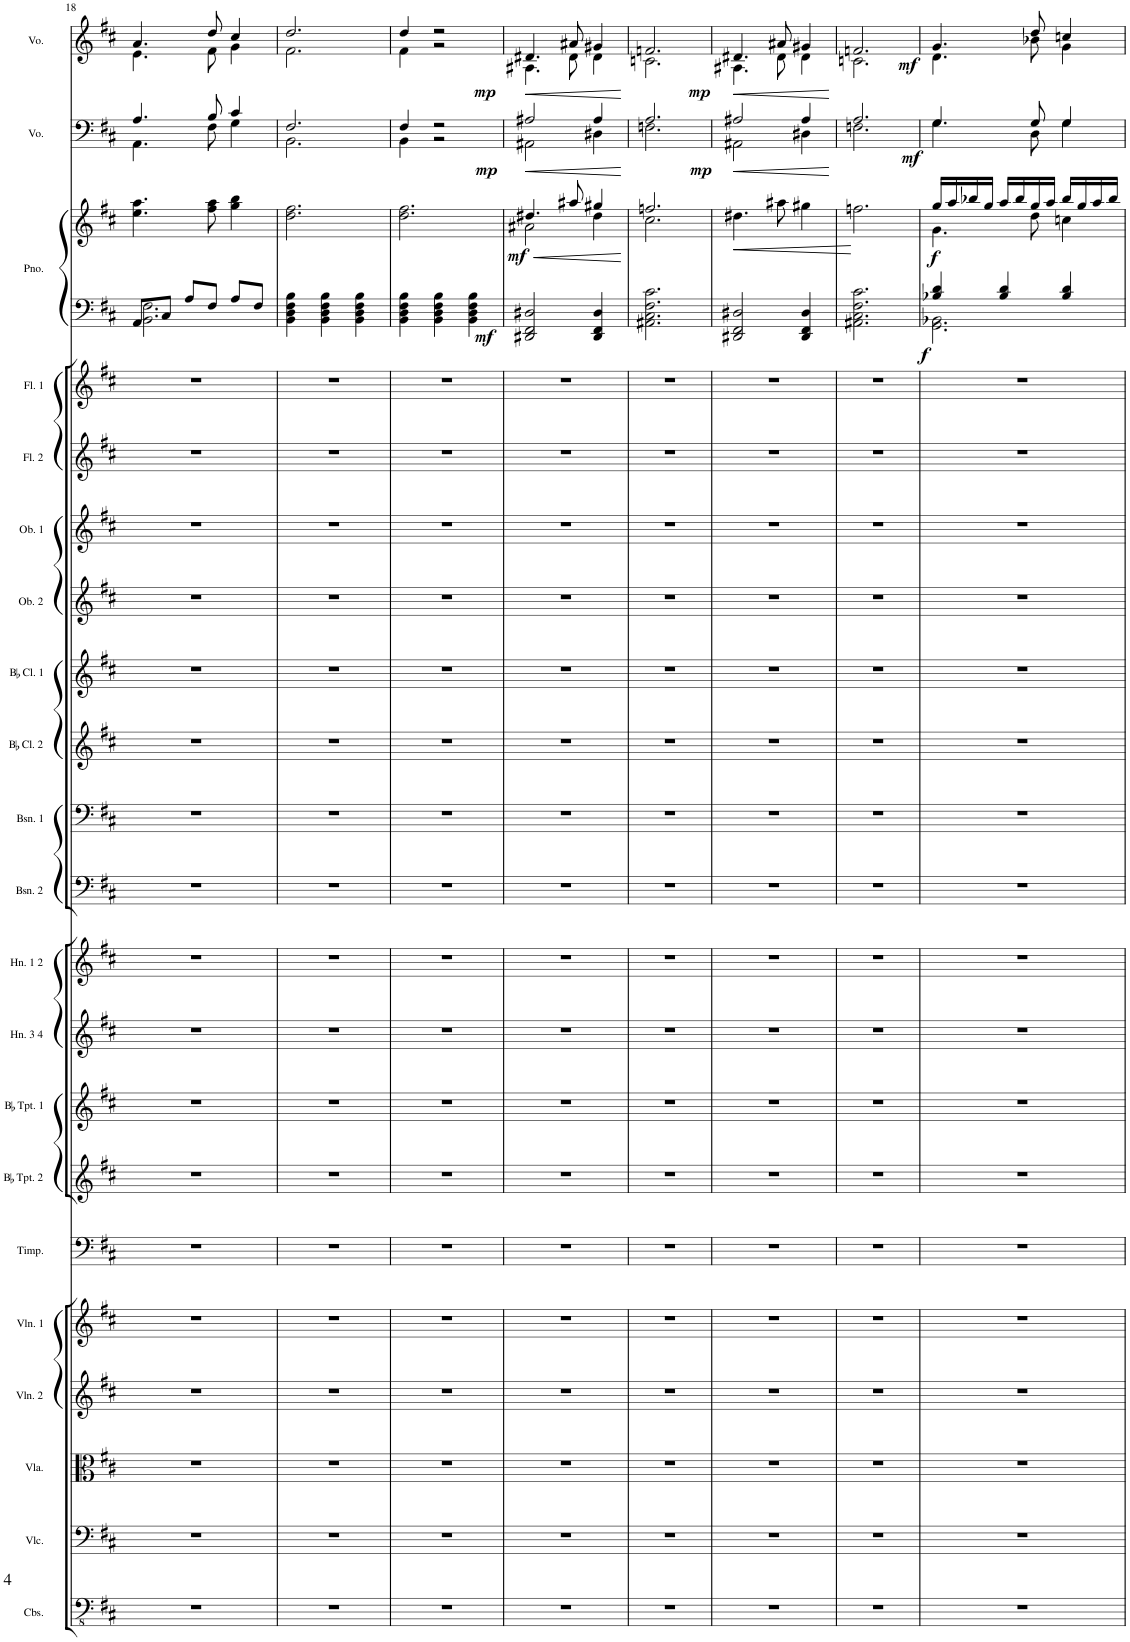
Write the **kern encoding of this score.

**kern	**kern	**kern	**kern	**kern	**kern	**kern	**kern	**kern	**kern	**kern	**kern	**kern	**kern	**kern	**kern	**kern	**kern	**kern	**kern	**dynam	**kern	**dynam	**kern	**dynam
*part21	*part20	*part19	*part18	*part17	*part16	*part15	*part14	*part13	*part12	*part11	*part10	*part9	*part8	*part7	*part6	*part5	*part4	*part3	*part3	*part3	*part2	*part2	*part1	*part1
*staff22	*staff21	*staff20	*staff19	*staff18	*staff17	*staff16	*staff15	*staff14	*staff13	*staff12	*staff11	*staff10	*staff9	*staff8	*staff7	*staff6	*staff5	*staff4	*staff3	*staff3/4	*staff2	*staff2	*staff1	*staff1
*I"Contrabass	*I"Violoncello	*I"Viola	*I"Violin 2	*I"Violin 1	*I"Timpani	*I"BaccidentalFlat Trumpet 2	*I"BaccidentalFlat Trumpet 1	*I"Horn 3 4	*I"Horn 1 2	*I"Bassoon 2	*I"Bassoon 1	*I"BaccidentalFlat Clarinet 2	*I"BaccidentalFlat Clarinet 1	*I"Oboe 2	*I"Oboe 1	*I"Flute 2	*I"Flute 1	*I"Piano	*	*	*I"Voice	*	*I"Voice	*
*I'Cbs.	*I'Vlc.	*I'Vla.	*I'Vln. 2	*I'Vln. 1	*I'Timp.	*I'BaccidentalFlat Tpt. 2	*I'BaccidentalFlat Tpt. 1	*I'Hn. 3 4	*I'Hn. 1 2	*I'Bsn. 2	*I'Bsn. 1	*I'BaccidentalFlat Cl. 2	*I'BaccidentalFlat Cl. 1	*I'Ob. 2	*I'Ob. 1	*I'Fl. 2	*I'Fl. 1	*I'Pno.	*	*	*I'Vo.	*	*I'Vo.	*
!!LO:PB:g=z
*clefFv4	*clefF4	*clefC3	*clefG2	*clefG2	*clefF4	*clefG2	*clefG2	*clefG2	*clefG2	*clefF4	*clefF4	*clefG2	*clefG2	*clefG2	*clefG2	*clefG2	*clefG2	*clefF4	*clefG2	*	*clefF4	*	*clefG2	*
*	*	*	*	*	*	*ITrd1c2	*ITrd1c2	*ITrd4c7	*ITrd4c7	*	*	*ITrd1c2	*ITrd1c2	*	*	*	*	*	*	*	*	*	*	*
*k[f#c#]	*k[f#c#]	*k[f#c#]	*k[f#c#]	*k[f#c#]	*k[f#c#]	*k[f#c#]	*k[f#c#]	*k[f#c#]	*k[f#c#]	*k[f#c#]	*k[f#c#]	*k[f#c#]	*k[f#c#]	*k[f#c#]	*k[f#c#]	*k[f#c#]	*k[f#c#]	*k[f#c#]	*k[f#c#]	*	*k[f#c#]	*	*k[f#c#]	*
*M3/4	*M3/4	*M3/4	*M3/4	*M3/4	*M3/4	*M3/4	*M3/4	*M3/4	*M3/4	*M3/4	*M3/4	*M3/4	*M3/4	*M3/4	*M3/4	*M3/4	*M3/4	*M3/4	*M3/4	*	*M3/4	*	*M3/4	*
=18	=18	=18	=18	=18	=18	=18	=18	=18	=18	=18	=18	=18	=18	=18	=18	=18	=18	=18	=18	=18	=18	=18	=18	=18
*	*	*	*	*	*	*	*	*	*	*	*	*	*	*	*	*	*	*^	*	*	*^	*	*^	*
2.r	2.r	2.r	2.r	2.r	2.r	2.r	2.r	2.r	2.r	2.r	2.r	2.r	2.r	2.r	2.r	2.r	2.r	8AA/L	2.BB\ 2.F#\	4.ee\ 4.aa\	.	4.A/	4.AA\	.	4.a/	4.e\	.
.	.	.	.	.	.	.	.	.	.	.	.	.	.	.	.	.	.	8C#/J	.	.	.	.	.	.	.	.	.
.	.	.	.	.	.	.	.	.	.	.	.	.	.	.	.	.	.	8A/L	.	.	.	.	.	.	.	.	.
.	.	.	.	.	.	.	.	.	.	.	.	.	.	.	.	.	.	8F#/J	.	8ff#\ 8aa\	.	8B/	8F#\	.	8dd/	8f#\	.
.	.	.	.	.	.	.	.	.	.	.	.	.	.	.	.	.	.	8A/L	.	4gg\ 4bb\	.	4c#/	4G\	.	4cc#/	4g\	.
.	.	.	.	.	.	.	.	.	.	.	.	.	.	.	.	.	.	8F#/J	.	.	.	.	.	.	.	.	.
*	*	*	*	*	*	*	*	*	*	*	*	*	*	*	*	*	*	*v	*v	*	*	*	*	*	*	*	*
=19	=19	=19	=19	=19	=19	=19	=19	=19	=19	=19	=19	=19	=19	=19	=19	=19	=19	=19	=19	=19	=19	=19	=19	=19	=19	=19
2.r	2.r	2.r	2.r	2.r	2.r	2.r	2.r	2.r	2.r	2.r	2.r	2.r	2.r	2.r	2.r	2.r	2.r	4BB\ 4D\ 4F#\ 4B\	2.dd\ 2.ff#\	.	2.F#/	2.BB\	.	2.dd/	2.f#\	.
.	.	.	.	.	.	.	.	.	.	.	.	.	.	.	.	.	.	4BB\ 4D\ 4F#\ 4B\	.	.	.	.	.	.	.	.
.	.	.	.	.	.	.	.	.	.	.	.	.	.	.	.	.	.	4BB\ 4D\ 4F#\ 4B\	.	.	.	.	.	.	.	.
=20	=20	=20	=20	=20	=20	=20	=20	=20	=20	=20	=20	=20	=20	=20	=20	=20	=20	=20	=20	=20	=20	=20	=20	=20	=20	=20
2.r	2.r	2.r	2.r	2.r	2.r	2.r	2.r	2.r	2.r	2.r	2.r	2.r	2.r	2.r	2.r	2.r	2.r	4BB\ 4D\ 4F#\ 4B\	2.dd\ 2.ff#\	.	4F#/	4BB\	.	4dd/	4f#\	.
.	.	.	.	.	.	.	.	.	.	.	.	.	.	.	.	.	.	4BB\ 4D\ 4F#\ 4B\	.	.	2r	2r	.	2r	2r	.
.	.	.	.	.	.	.	.	.	.	.	.	.	.	.	.	.	.	4BB\ 4D\ 4F#\ 4B\	.	.	.	.	.	.	.	.
=21	=21	=21	=21	=21	=21	=21	=21	=21	=21	=21	=21	=21	=21	=21	=21	=21	=21	=21	=21	=21	=21	=21	=21	=21	=21	=21
!	!	!	!	!	!	!	!	!	!	!	!	!	!	!	!	!	!	!	!	!LO:HP:b	!	!	!LO:HP:b	!	!	!LO:HP:b
*	*	*	*	*	*	*	*	*	*	*	*	*	*	*	*	*	*	*	*^	*	*	*	*	*	*	*
!	!	!	!	!	!	!	!	!	!	!	!	!	!	!	!	!	!	!	!	!	!LO:DY:n=1:b=2	!	!	!	!	!	!
!	!	!	!	!	!	!	!	!	!	!	!	!	!	!	!	!	!	!	!	!	!LO:DY:n=2:b	!	!	!LO:DY:n=1:b	!	!	!LO:DY:n=1:b
2.r	2.r	2.r	2.r	2.r	2.r	2.r	2.r	2.r	2.r	2.r	2.r	2.r	2.r	2.r	2.r	2.r	2.r	2DD#X/ 2FF#/ 2D#X/	4.dd#X/	2a#X\	< mf mf	2A#X/	2AA#X\	< mp	4.d#X/	4.A#X\	< mp
.	.	.	.	.	.	.	.	.	.	.	.	.	.	.	.	.	.	.	8aa#X/	.	.	.	.	.	8a#X/	8d#\	.
.	.	.	.	.	.	.	.	.	.	.	.	.	.	.	.	.	.	4DD#/ 4FF#/ 4D#/	4gg#X/	4dd#\	.	4A#/	4D#X\	.	4g#X/	4d#\	.
*	*	*	*	*	*	*	*	*	*	*	*	*	*	*	*	*	*	*	*v	*v	*	*	*	*	*v	*v	*
*	*	*	*	*	*	*	*	*	*	*	*	*	*	*	*	*	*	*	*	*	*v	*v	*	*	*
.	.	.	.	.	.	.	.	.	.	.	.	.	.	.	.	.	.	.	.	[	.	[	.	[
=22	=22	=22	=22	=22	=22	=22	=22	=22	=22	=22	=22	=22	=22	=22	=22	=22	=22	=22	=22	=22	=22	=22	=22	=22
*	*	*	*	*	*	*	*	*	*	*	*	*	*	*	*	*	*	*	*^	*	*^	*	*^	*
2.r	2.r	2.r	2.r	2.r	2.r	2.r	2.r	2.r	2.r	2.r	2.r	2.r	2.r	2.r	2.r	2.r	2.r	2.AA#X\ 2.C#\ 2.F#\ 2.c#\	2.ffn/	2.cc#\	.	2.A/	2.Fn\	.	2.fn/	2.cn\	.
=23	=23	=23	=23	=23	=23	=23	=23	=23	=23	=23	=23	=23	=23	=23	=23	=23	=23	=23	=23	=23	=23	=23	=23	=23	=23	=23	=23
!	!	!	!	!	!	!	!	!	!	!	!	!	!	!	!	!	!	!	!	!	!LO:HP:b	!	!	!LO:HP:b	!	!	!LO:HP:b
!	!	!	!	!	!	!	!	!	!	!	!	!	!	!	!	!	!	!	!	!	!	!	!	!LO:DY:n=1:b	!	!	!LO:DY:n=1:b
*	*	*	*	*	*	*	*	*	*	*	*	*	*	*	*	*	*	*	*v	*v	*	*	*	*	*	*	*
2.r	2.r	2.r	2.r	2.r	2.r	2.r	2.r	2.r	2.r	2.r	2.r	2.r	2.r	2.r	2.r	2.r	2.r	2DD#X/ 2FF#/ 2D#X/	4.dd#X\	<	2A#X/	2AA#X\	< mp	4.d#X/	4.A#X\	< mp
.	.	.	.	.	.	.	.	.	.	.	.	.	.	.	.	.	.	.	8aa#X\	.	.	.	.	8a#X/	8d#\	.
.	.	.	.	.	.	.	.	.	.	.	.	.	.	.	.	.	.	4DD#/ 4FF#/ 4D#/	4gg#X\	.	4A#/	4D#X\	.	4g#X/	4d#\	.
*	*	*	*	*	*	*	*	*	*	*	*	*	*	*	*	*	*	*	*	*	*v	*v	*	*	*	*
*	*	*	*	*	*	*	*	*	*	*	*	*	*	*	*	*	*	*	*	*	*	*	*v	*v	*
.	.	.	.	.	.	.	.	.	.	.	.	.	.	.	.	.	.	.	.	[	.	[	.	[
=24	=24	=24	=24	=24	=24	=24	=24	=24	=24	=24	=24	=24	=24	=24	=24	=24	=24	=24	=24	=24	=24	=24	=24	=24
*	*	*	*	*	*	*	*	*	*	*	*	*	*	*	*	*	*	*	*	*	*^	*	*^	*
2.r	2.r	2.r	2.r	2.r	2.r	2.r	2.r	2.r	2.r	2.r	2.r	2.r	2.r	2.r	2.r	2.r	2.r	2.AA#X\ 2.C#\ 2.F#\ 2.c#\	2.ffn\	.	2.A/	2.Fn\	.	2.fn/	2.cn\	.
=25	=25	=25	=25	=25	=25	=25	=25	=25	=25	=25	=25	=25	=25	=25	=25	=25	=25	=25	=25	=25	=25	=25	=25	=25	=25	=25
*	*	*	*	*	*	*	*	*	*	*	*	*	*	*	*	*	*	*^	*^	*	*	*	*	*	*	*
!	!	!	!	!	!	!	!	!	!	!	!	!	!	!	!	!	!	!	!	!	!	!LO:DY:b=2	!	!	!	!	!	!
!	!	!	!	!	!	!	!	!	!	!	!	!	!	!	!	!	!	!	!	!	!	!LO:DY:n=1:b	!	!	!LO:DY:b	!	!	!LO:DY:b
2.r	2.r	2.r	2.r	2.r	2.r	2.r	2.r	2.r	2.r	2.r	2.r	2.r	2.r	2.r	2.r	2.r	2.r	4B-X/ 4d/	2.GG\ 2.BB-X\	16gg/LL	4.g\	f f	4.G/	4.G\	mf	4.g/	4.d\	mf
.	.	.	.	.	.	.	.	.	.	.	.	.	.	.	.	.	.	.	.	16aa/	.	.	.	.	.	.	.	.
.	.	.	.	.	.	.	.	.	.	.	.	.	.	.	.	.	.	.	.	16bb-X/	.	.	.	.	.	.	.	.
.	.	.	.	.	.	.	.	.	.	.	.	.	.	.	.	.	.	.	.	16gg/JJ	.	.	.	.	.	.	.	.
.	.	.	.	.	.	.	.	.	.	.	.	.	.	.	.	.	.	4B-/ 4d/	.	16aa/LL	.	.	.	.	.	.	.	.
.	.	.	.	.	.	.	.	.	.	.	.	.	.	.	.	.	.	.	.	16bb-/	.	.	.	.	.	.	.	.
.	.	.	.	.	.	.	.	.	.	.	.	.	.	.	.	.	.	.	.	16gg/	8dd\	.	8G/	8D\	.	8dd/	8b-X\	.
.	.	.	.	.	.	.	.	.	.	.	.	.	.	.	.	.	.	.	.	16aa/JJ	.	.	.	.	.	.	.	.
.	.	.	.	.	.	.	.	.	.	.	.	.	.	.	.	.	.	4B-/ 4d/	.	16bb-/LL	4ccn\	.	4G/	4G\	.	4ccn/	4g\	.
.	.	.	.	.	.	.	.	.	.	.	.	.	.	.	.	.	.	.	.	16gg/	.	.	.	.	.	.	.	.
.	.	.	.	.	.	.	.	.	.	.	.	.	.	.	.	.	.	.	.	16aa/	.	.	.	.	.	.	.	.
.	.	.	.	.	.	.	.	.	.	.	.	.	.	.	.	.	.	.	.	16bb-/JJ	.	.	.	.	.	.	.	.
*	*	*	*	*	*	*	*	*	*	*	*	*	*	*	*	*	*	*v	*v	*	*	*	*v	*v	*	*v	*v	*
*	*	*	*	*	*	*	*	*	*	*	*	*	*	*	*	*	*	*	*v	*v	*	*	*	*	*
=	=	=	=	=	=	=	=	=	=	=	=	=	=	=	=	=	=	=	=	=	=	=	=	=
*-	*-	*-	*-	*-	*-	*-	*-	*-	*-	*-	*-	*-	*-	*-	*-	*-	*-	*-	*-	*-	*-	*-	*-	*-
